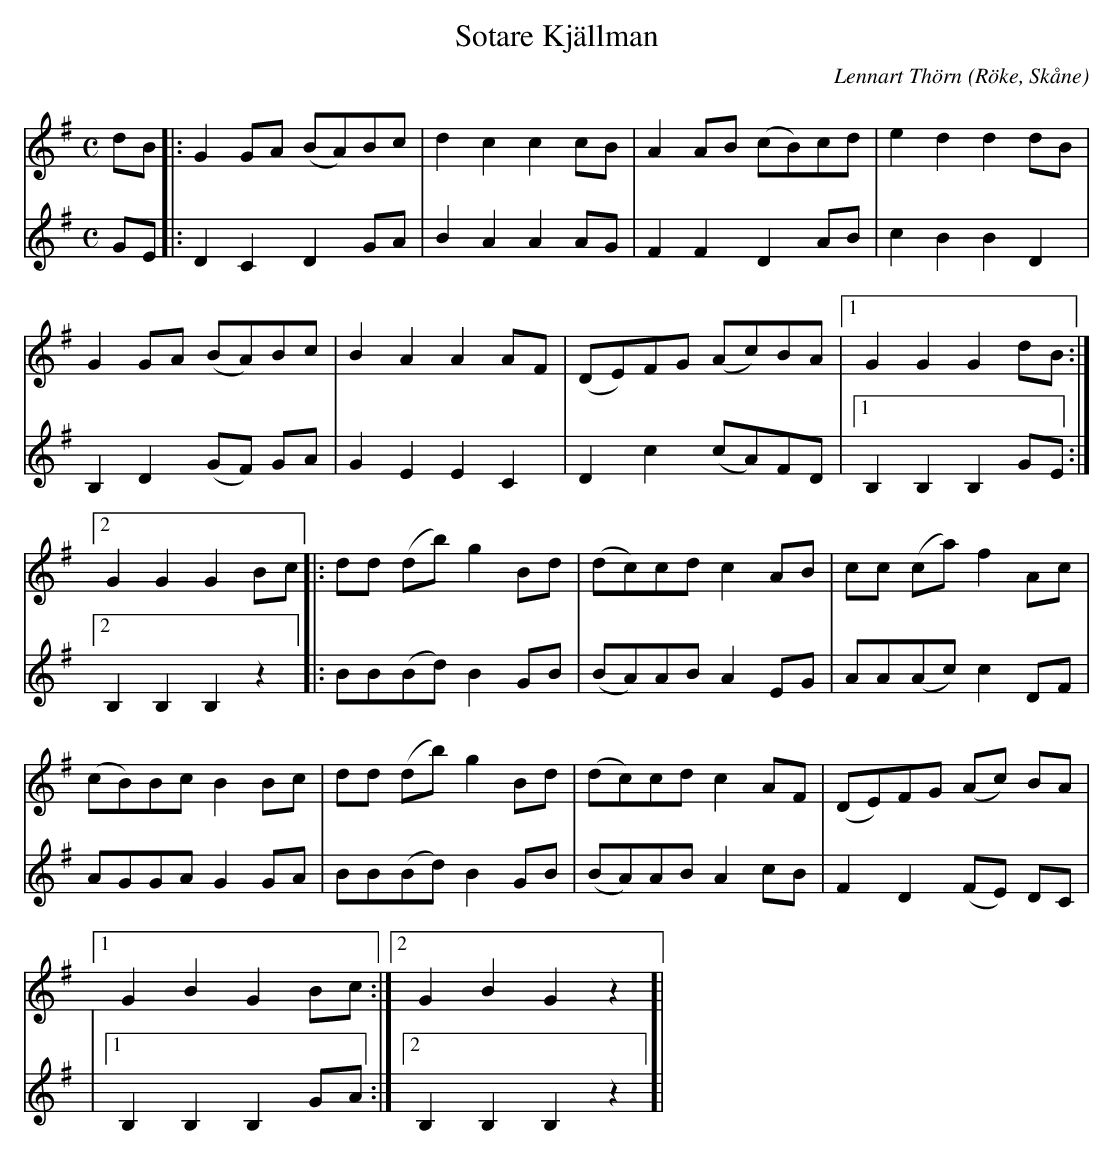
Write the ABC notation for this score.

X:1
T:Sotare Kjällman
C:Lennart Thörn
O:Röke, Skåne
M:C
L:1/8
K:G
V:1
dB |: G2 GA (BA)Bc | d2 c2 c2 cB | A2 AB (cB)cd | e2 d2 d2 dB |
G2 GA (BA)Bc | B2 A2 A2 AF | (DE)FG (Ac)BA |[1 G2 G2 G2 dB :|
[2 G2 G2 G2 Bc]|: dd (db) g2 Bd | (dc)cd c2 AB | cc (ca) f2 Ac |
(cB)Bc B2 Bc | dd (db) g2 Bd | (dc)cd c2 AF | (DE)FG (Ac) BA |
[1 G2 B2 G2 Bc :|[2 G2 B2 G2 z2 ]|
V:2
GE |: D2 C2 D2 GA | B2 A2 A2 AG | F2 F2 D2 AB | c2 B2 B2 D2 |
B,2 D2 (GF) GA | G2 E2 E2 C2 | D2 c2 (cA)FD |[1 B,2 B,2 B,2 GE :|
[2 B,2 B,2 B,2 z2 ]|: BB(Bd) B2 GB | (BA)AB A2 EG | AA(Ac) c2 DF |
AGGA G2 GA | BB(Bd) B2 GB | (BA)AB A2 cB | F2 D2 (FE) DC |
|[1 B,2 B,2 B,2 GA :|[2 B,2 B,2 B,2 z2 ]|
